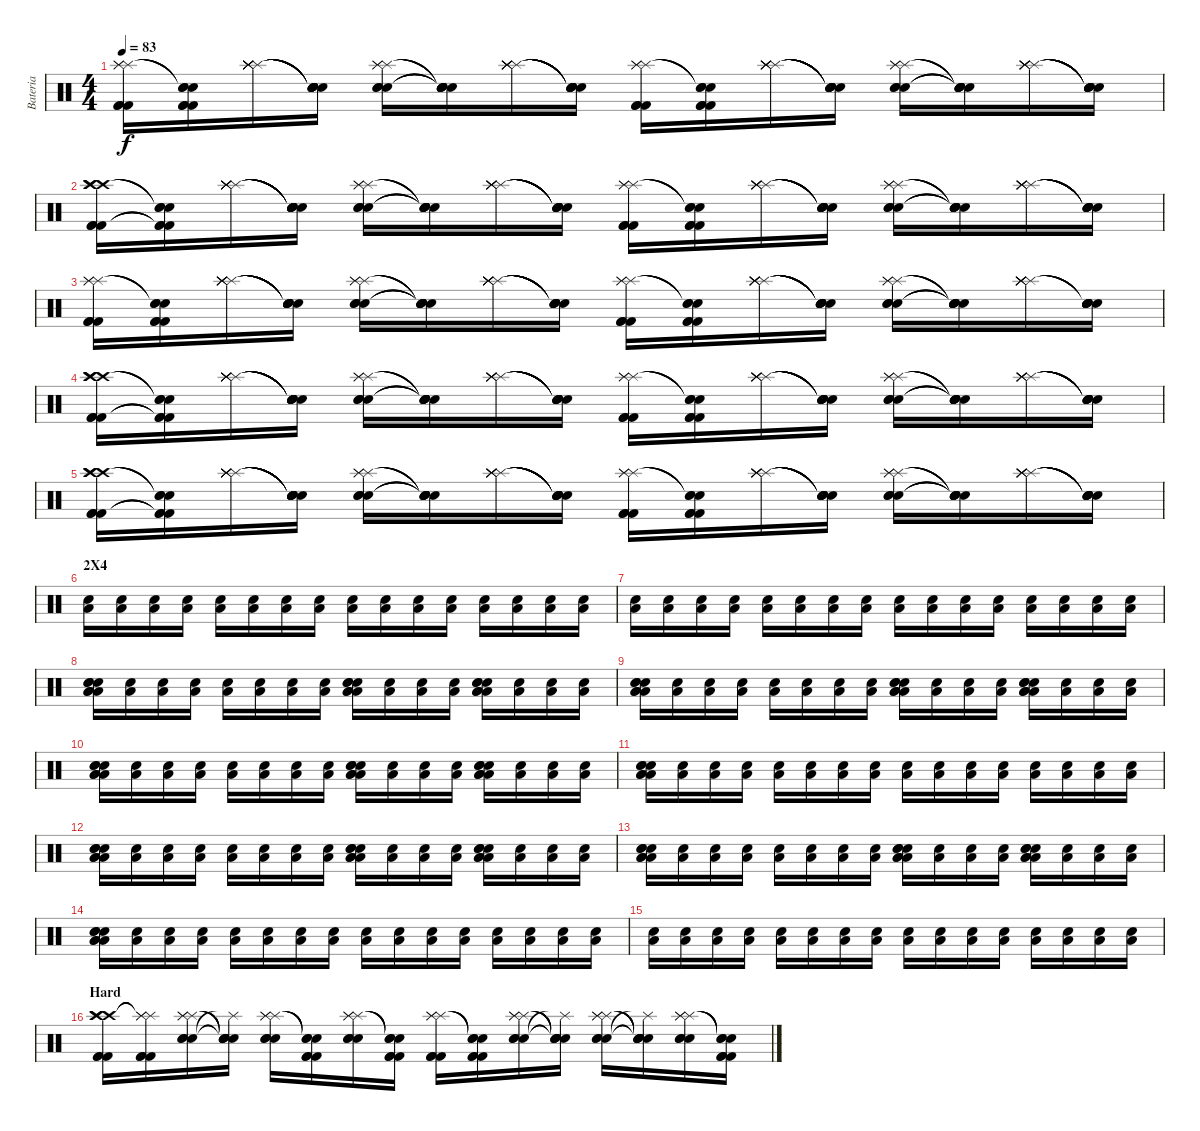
\track ("Bateria" "Bateria") {instrument percussion}
\staff {score}
\articulation defaults
\ts (4 4)
\tempo 83
\clef neutral
\ks c
("Splash (hit)" "Splash (hit)" "Splash (hit)" "Kick (hit) 2" "Kick (hit) 2" "Kick (hit) 2").16{dy f} ("Snare (hit)"{t} "Snare (hit)"{t} "Snare (hit)"{t} "Kick (hit) 2" "Kick (hit) 2" "Kick (hit) 2").16 ("Splash (hit)" "Splash (hit)" "Splash (hit)" "Splash (hit)" "Splash (hit)" "Splash (hit)").16 ("Snare (hit)"{t} "Snare (hit)"{t} "Snare (hit)"{t} "Snare (hit)"{t} "Snare (hit)"{t} "Snare (hit)"{t}).16 ("Electric Snare (hit)" "Electric Snare (hit)" "Electric Snare (hit)" "Splash (hit)" "Splash (hit)" "Splash (hit)").16 ("Snare (hit)"{t} "Snare (hit)"{t} "Snare (hit)"{t} "Snare (hit)"{t} "Snare (hit)"{t} "Snare (hit)"{t}).16 ("Splash (hit)" "Splash (hit)" "Splash (hit)" "Splash (hit)" "Splash (hit)" "Splash (hit)").16 ("Snare (hit)"{t} "Snare (hit)"{t} "Snare (hit)"{t} "Snare (hit)"{t} "Snare (hit)"{t} "Snare (hit)"{t}).16 ("Splash (hit)" "Splash (hit)" "Splash (hit)" "Kick (hit) 2" "Kick (hit) 2" "Kick (hit) 2").16 ("Snare (hit)"{t} "Snare (hit)"{t} "Snare (hit)"{t} "Kick (hit) 2" "Kick (hit) 2" "Kick (hit) 2").16 ("Splash (hit)" "Splash (hit)" "Splash (hit)" "Splash (hit)" "Splash (hit)" "Splash (hit)").16 ("Snare (hit)"{t} "Snare (hit)"{t} "Snare (hit)"{t} "Snare (hit)"{t} "Snare (hit)"{t} "Snare (hit)"{t}).16 ("Electric Snare (hit)" "Electric Snare (hit)" "Electric Snare (hit)" "Splash (hit)" "Splash (hit)" "Splash (hit)").16 ("Snare (hit)"{t} "Snare (hit)"{t} "Snare (hit)"{t} "Snare (hit)"{t} "Snare (hit)"{t} "Snare (hit)"{t}).16 ("Splash (hit)" "Splash (hit)" "Splash (hit)" "Splash (hit)" "Splash (hit)" "Splash (hit)").16 ("Snare (hit)"{t} "Snare (hit)"{t} "Snare (hit)"{t} "Snare (hit)"{t} "Snare (hit)"{t} "Snare (hit)"{t}).16 |
("Crash high (hit)" "Crash high (hit)" "Crash high (hit)" "Kick (hit) 2" "Kick (hit) 2" "Kick (hit) 2").16 ("Snare (hit)"{t} "Snare (hit)"{t} "Snare (hit)"{t} "Kick (hit) 2"{t} "Kick (hit) 2"{t} "Kick (hit) 2"{t}).16 ("Splash (hit)" "Splash (hit)" "Splash (hit)" "Splash (hit)" "Splash (hit)" "Splash (hit)").16 ("Snare (hit)"{t} "Snare (hit)"{t} "Snare (hit)"{t} "Snare (hit)"{t} "Snare (hit)"{t} "Snare (hit)"{t}).16 ("Electric Snare (hit)" "Electric Snare (hit)" "Electric Snare (hit)" "Splash (hit)" "Splash (hit)" "Splash (hit)").16 ("Snare (hit)"{t} "Snare (hit)"{t} "Snare (hit)"{t} "Snare (hit)"{t} "Snare (hit)"{t} "Snare (hit)"{t}).16 ("Splash (hit)" "Splash (hit)" "Splash (hit)" "Splash (hit)" "Splash (hit)" "Splash (hit)").16 ("Snare (hit)"{t} "Snare (hit)"{t} "Snare (hit)"{t} "Snare (hit)"{t} "Snare (hit)"{t} "Snare (hit)"{t}).16 ("Splash (hit)" "Splash (hit)" "Splash (hit)" "Kick (hit) 2" "Kick (hit) 2" "Kick (hit) 2").16 ("Snare (hit)"{t} "Snare (hit)"{t} "Snare (hit)"{t} "Kick (hit) 2" "Kick (hit) 2" "Kick (hit) 2").16 ("Splash (hit)" "Splash (hit)" "Splash (hit)" "Splash (hit)" "Splash (hit)" "Splash (hit)").16 ("Snare (hit)"{t} "Snare (hit)"{t} "Snare (hit)"{t} "Snare (hit)"{t} "Snare (hit)"{t} "Snare (hit)"{t}).16 ("Electric Snare (hit)" "Electric Snare (hit)" "Electric Snare (hit)" "Splash (hit)" "Splash (hit)" "Splash (hit)").16 ("Snare (hit)"{t} "Snare (hit)"{t} "Snare (hit)"{t} "Snare (hit)"{t} "Snare (hit)"{t} "Snare (hit)"{t}).16 ("Splash (hit)" "Splash (hit)" "Splash (hit)" "Splash (hit)" "Splash (hit)" "Splash (hit)").16 ("Snare (hit)"{t} "Snare (hit)"{t} "Snare (hit)"{t} "Snare (hit)"{t} "Snare (hit)"{t} "Snare (hit)"{t}).16 |
("Splash (hit)" "Splash (hit)" "Splash (hit)" "Kick (hit) 2" "Kick (hit) 2" "Kick (hit) 2").16 ("Snare (hit)"{t} "Snare (hit)"{t} "Snare (hit)"{t} "Kick (hit) 2" "Kick (hit) 2" "Kick (hit) 2").16 ("Splash (hit)" "Splash (hit)" "Splash (hit)" "Splash (hit)" "Splash (hit)" "Splash (hit)").16 ("Snare (hit)"{t} "Snare (hit)"{t} "Snare (hit)"{t} "Snare (hit)"{t} "Snare (hit)"{t} "Snare (hit)"{t}).16 ("Electric Snare (hit)" "Electric Snare (hit)" "Electric Snare (hit)" "Splash (hit)" "Splash (hit)" "Splash (hit)").16 ("Snare (hit)"{t} "Snare (hit)"{t} "Snare (hit)"{t} "Snare (hit)"{t} "Snare (hit)"{t} "Snare (hit)"{t}).16 ("Splash (hit)" "Splash (hit)" "Splash (hit)" "Splash (hit)" "Splash (hit)" "Splash (hit)").16 ("Snare (hit)"{t} "Snare (hit)"{t} "Snare (hit)"{t} "Snare (hit)"{t} "Snare (hit)"{t} "Snare (hit)"{t}).16 ("Splash (hit)" "Splash (hit)" "Splash (hit)" "Kick (hit) 2" "Kick (hit) 2" "Kick (hit) 2").16 ("Snare (hit)"{t} "Snare (hit)"{t} "Snare (hit)"{t} "Kick (hit) 2" "Kick (hit) 2" "Kick (hit) 2").16 ("Splash (hit)" "Splash (hit)" "Splash (hit)" "Splash (hit)" "Splash (hit)" "Splash (hit)").16 ("Snare (hit)"{t} "Snare (hit)"{t} "Snare (hit)"{t} "Snare (hit)"{t} "Snare (hit)"{t} "Snare (hit)"{t}).16 ("Electric Snare (hit)" "Electric Snare (hit)" "Electric Snare (hit)" "Splash (hit)" "Splash (hit)" "Splash (hit)").16 ("Snare (hit)"{t} "Snare (hit)"{t} "Snare (hit)"{t} "Snare (hit)"{t} "Snare (hit)"{t} "Snare (hit)"{t}).16 ("Splash (hit)" "Splash (hit)" "Splash (hit)" "Splash (hit)" "Splash (hit)" "Splash (hit)").16 ("Electric Snare (hit)" "Electric Snare (hit)" "Electric Snare (hit)" "Snare (hit)"{t} "Snare (hit)"{t} "Snare (hit)"{t}).16 |
("Crash high (hit)" "Crash high (hit)" "Crash high (hit)" "Kick (hit) 2" "Kick (hit) 2" "Kick (hit) 2").16 ("Snare (hit)"{t} "Snare (hit)"{t} "Snare (hit)"{t} "Kick (hit) 2"{t} "Kick (hit) 2"{t} "Kick (hit) 2"{t}).16 ("Splash (hit)" "Splash (hit)" "Splash (hit)" "Splash (hit)" "Splash (hit)" "Splash (hit)").16 ("Snare (hit)"{t} "Snare (hit)"{t} "Snare (hit)"{t} "Snare (hit)"{t} "Snare (hit)"{t} "Snare (hit)"{t}).16 ("Electric Snare (hit)" "Electric Snare (hit)" "Electric Snare (hit)" "Splash (hit)" "Splash (hit)" "Splash (hit)").16 ("Snare (hit)"{t} "Snare (hit)"{t} "Snare (hit)"{t} "Snare (hit)"{t} "Snare (hit)"{t} "Snare (hit)"{t}).16 ("Splash (hit)" "Splash (hit)" "Splash (hit)" "Splash (hit)" "Splash (hit)" "Splash (hit)").16 ("Snare (hit)"{t} "Snare (hit)"{t} "Snare (hit)"{t} "Snare (hit)"{t} "Snare (hit)"{t} "Snare (hit)"{t}).16 ("Splash (hit)" "Splash (hit)" "Splash (hit)" "Kick (hit) 2" "Kick (hit) 2" "Kick (hit) 2").16 ("Snare (hit)"{t} "Snare (hit)"{t} "Snare (hit)"{t} "Kick (hit) 2" "Kick (hit) 2" "Kick (hit) 2").16 ("Splash (hit)" "Splash (hit)" "Splash (hit)" "Splash (hit)" "Splash (hit)" "Splash (hit)").16 ("Snare (hit)"{t} "Snare (hit)"{t} "Snare (hit)"{t} "Snare (hit)"{t} "Snare (hit)"{t} "Snare (hit)"{t}).16 ("Electric Snare (hit)" "Electric Snare (hit)" "Electric Snare (hit)" "Splash (hit)" "Splash (hit)" "Splash (hit)").16 ("Snare (hit)"{t} "Snare (hit)"{t} "Snare (hit)"{t} "Snare (hit)"{t} "Snare (hit)"{t} "Snare (hit)"{t}).16 ("Splash (hit)" "Splash (hit)" "Splash (hit)" "Splash (hit)" "Splash (hit)" "Splash (hit)").16 ("Snare (hit)"{t} "Snare (hit)"{t} "Snare (hit)"{t} "Snare (hit)"{t} "Snare (hit)"{t} "Snare (hit)"{t}).16 |
("Crash high (hit)" "Crash high (hit)" "Crash high (hit)" "Kick (hit) 2" "Kick (hit) 2" "Kick (hit) 2").16 ("Snare (hit)"{t} "Snare (hit)"{t} "Snare (hit)"{t} "Kick (hit) 2"{t} "Kick (hit) 2"{t} "Kick (hit) 2"{t}).16 ("Splash (hit)" "Splash (hit)" "Splash (hit)" "Splash (hit)" "Splash (hit)" "Splash (hit)").16 ("Snare (hit)"{t} "Snare (hit)"{t} "Snare (hit)"{t} "Snare (hit)"{t} "Snare (hit)"{t} "Snare (hit)"{t}).16 ("Electric Snare (hit)" "Electric Snare (hit)" "Electric Snare (hit)" "Splash (hit)" "Splash (hit)" "Splash (hit)").16 ("Snare (hit)"{t} "Snare (hit)"{t} "Snare (hit)"{t} "Snare (hit)"{t} "Snare (hit)"{t} "Snare (hit)"{t}).16 ("Splash (hit)" "Splash (hit)" "Splash (hit)" "Splash (hit)" "Splash (hit)" "Splash (hit)").16 ("Snare (hit)"{t} "Snare (hit)"{t} "Snare (hit)"{t} "Snare (hit)"{t} "Snare (hit)"{t} "Snare (hit)"{t}).16 ("Splash (hit)" "Splash (hit)" "Splash (hit)" "Kick (hit) 2" "Kick (hit) 2" "Kick (hit) 2").16 ("Snare (hit)"{t} "Snare (hit)"{t} "Snare (hit)"{t} "Kick (hit) 2" "Kick (hit) 2" "Kick (hit) 2").16 ("Splash (hit)" "Splash (hit)" "Splash (hit)" "Splash (hit)" "Splash (hit)" "Splash (hit)").16 ("Snare (hit)"{t} "Snare (hit)"{t} "Snare (hit)"{t} "Snare (hit)"{t} "Snare (hit)"{t} "Snare (hit)"{t}).16 ("Electric Snare (hit)" "Electric Snare (hit)" "Electric Snare (hit)" "Splash (hit)" "Splash (hit)" "Splash (hit)").16 ("Snare (hit)"{t} "Snare (hit)"{t} "Snare (hit)"{t} "Snare (hit)"{t} "Snare (hit)"{t} "Snare (hit)"{t}).16 ("Splash (hit)" "Splash (hit)" "Splash (hit)" "Splash (hit)" "Splash (hit)" "Splash (hit)").16 ("Snare (hit)"{t} "Snare (hit)"{t} "Snare (hit)"{t} "Snare (hit)"{t} "Snare (hit)"{t} "Snare (hit)"{t}).16 |
\section ("" "2X4")
("Low Tom (hit)" "Electric Snare (hit)").16 ("Low Tom (hit)" "Electric Snare (hit)").16 ("Low Tom (hit)" "Electric Snare (hit)").16 ("Low Tom (hit)" "Electric Snare (hit)").16 ("Low Tom (hit)" "Electric Snare (hit)").16 ("Low Tom (hit)" "Electric Snare (hit)").16 ("Low Tom (hit)" "Electric Snare (hit)").16 ("Low Tom (hit)" "Electric Snare (hit)").16 ("Low Tom (hit)" "Electric Snare (hit)").16 ("Low Tom (hit)" "Electric Snare (hit)").16 ("Low Tom (hit)" "Electric Snare (hit)").16 ("Low Tom (hit)" "Electric Snare (hit)").16 ("Low Tom (hit)" "Electric Snare (hit)").16 ("Low Tom (hit)" "Electric Snare (hit)").16 ("Low Tom (hit)" "Electric Snare (hit)").16 ("Low Tom (hit)" "Electric Snare (hit)").16 |
("Low Tom (hit)" "Electric Snare (hit)").16 ("Low Tom (hit)" "Electric Snare (hit)").16 ("Low Tom (hit)" "Electric Snare (hit)").16 ("Low Tom (hit)" "Electric Snare (hit)").16 ("Low Tom (hit)" "Electric Snare (hit)").16 ("Low Tom (hit)" "Electric Snare (hit)").16 ("Low Tom (hit)" "Electric Snare (hit)").16 ("Low Tom (hit)" "Electric Snare (hit)").16 ("Low Tom (hit)" "Electric Snare (hit)").16 ("Low Tom (hit)" "Electric Snare (hit)").16 ("Low Tom (hit)" "Electric Snare (hit)").16 ("Low Tom (hit)" "Electric Snare (hit)").16 ("Low Tom (hit)" "Electric Snare (hit)").16 ("Low Tom (hit)" "Electric Snare (hit)").16 ("Low Tom (hit)" "Electric Snare (hit)").16 ("Low Tom (hit)" "Electric Snare (hit)").16 |
("Low Tom (hit)" "Low Tom (hit)" "Low Tom (hit)" "Electric Snare (hit)" "Electric Snare (hit)" "Electric Snare (hit)").16 ("Low Tom (hit)" "Electric Snare (hit)").16 ("Low Tom (hit)" "Electric Snare (hit)").16 ("Low Tom (hit)" "Electric Snare (hit)").16 ("Low Tom (hit)" "Electric Snare (hit)").16 ("Low Tom (hit)" "Electric Snare (hit)").16 ("Low Tom (hit)" "Electric Snare (hit)").16 ("Low Tom (hit)" "Electric Snare (hit)").16 ("Low Tom (hit)" "Low Tom (hit)" "Low Tom (hit)" "Electric Snare (hit)" "Electric Snare (hit)" "Electric Snare (hit)").16 ("Low Tom (hit)" "Electric Snare (hit)").16 ("Low Tom (hit)" "Electric Snare (hit)").16 ("Low Tom (hit)" "Electric Snare (hit)").16 ("Low Tom (hit)" "Low Tom (hit)" "Low Tom (hit)" "Electric Snare (hit)" "Electric Snare (hit)" "Electric Snare (hit)").16 ("Low Tom (hit)" "Electric Snare (hit)").16 ("Low Tom (hit)" "Electric Snare (hit)").16 ("Low Tom (hit)" "Electric Snare (hit)").16 |
("Low Tom (hit)" "Low Tom (hit)" "Low Tom (hit)" "Electric Snare (hit)" "Electric Snare (hit)" "Electric Snare (hit)").16 ("Low Tom (hit)" "Electric Snare (hit)").16 ("Low Tom (hit)" "Electric Snare (hit)").16 ("Low Tom (hit)" "Electric Snare (hit)").16 ("Low Tom (hit)" "Electric Snare (hit)").16 ("Low Tom (hit)" "Electric Snare (hit)").16 ("Low Tom (hit)" "Electric Snare (hit)").16 ("Low Tom (hit)" "Electric Snare (hit)").16 ("Low Tom (hit)" "Low Tom (hit)" "Low Tom (hit)" "Electric Snare (hit)" "Electric Snare (hit)" "Electric Snare (hit)").16 ("Low Tom (hit)" "Electric Snare (hit)").16 ("Low Tom (hit)" "Electric Snare (hit)").16 ("Low Tom (hit)" "Electric Snare (hit)").16 ("Low Tom (hit)" "Low Tom (hit)" "Low Tom (hit)" "Electric Snare (hit)" "Electric Snare (hit)" "Electric Snare (hit)").16 ("Low Tom (hit)" "Electric Snare (hit)").16 ("Low Tom (hit)" "Electric Snare (hit)").16 ("Low Tom (hit)" "Electric Snare (hit)").16 |
("Low Tom (hit)" "Low Tom (hit)" "Low Tom (hit)" "Electric Snare (hit)" "Electric Snare (hit)" "Electric Snare (hit)").16 ("Low Tom (hit)" "Electric Snare (hit)").16 ("Low Tom (hit)" "Electric Snare (hit)").16 ("Low Tom (hit)" "Electric Snare (hit)").16 ("Low Tom (hit)" "Electric Snare (hit)").16 ("Low Tom (hit)" "Electric Snare (hit)").16 ("Low Tom (hit)" "Electric Snare (hit)").16 ("Low Tom (hit)" "Electric Snare (hit)").16 ("Low Tom (hit)" "Low Tom (hit)" "Low Tom (hit)" "Electric Snare (hit)" "Electric Snare (hit)" "Electric Snare (hit)").16 ("Low Tom (hit)" "Electric Snare (hit)").16 ("Low Tom (hit)" "Electric Snare (hit)").16 ("Low Tom (hit)" "Electric Snare (hit)").16 ("Low Tom (hit)" "Low Tom (hit)" "Low Tom (hit)" "Electric Snare (hit)" "Electric Snare (hit)" "Electric Snare (hit)").16 ("Low Tom (hit)" "Electric Snare (hit)").16 ("Low Tom (hit)" "Electric Snare (hit)").16 ("Low Tom (hit)" "Electric Snare (hit)").16 |
("Low Tom (hit)" "Low Tom (hit)" "Low Tom (hit)" "Electric Snare (hit)" "Electric Snare (hit)" "Electric Snare (hit)").16 ("Low Tom (hit)" "Electric Snare (hit)").16 ("Low Tom (hit)" "Electric Snare (hit)").16 ("Low Tom (hit)" "Electric Snare (hit)").16 ("Low Tom (hit)" "Electric Snare (hit)").16 ("Low Tom (hit)" "Electric Snare (hit)").16 ("Low Tom (hit)" "Electric Snare (hit)").16 ("Low Tom (hit)" "Electric Snare (hit)").16 ("Low Tom (hit)" "Electric Snare (hit)").16 ("Low Tom (hit)" "Electric Snare (hit)").16 ("Low Tom (hit)" "Electric Snare (hit)").16 ("Low Tom (hit)" "Electric Snare (hit)").16 ("Low Tom (hit)" "Electric Snare (hit)").16 ("Low Tom (hit)" "Electric Snare (hit)").16 ("Low Tom (hit)" "Electric Snare (hit)").16 ("Low Tom (hit)" "Electric Snare (hit)").16 |
("Low Tom (hit)" "Low Tom (hit)" "Low Tom (hit)" "Electric Snare (hit)" "Electric Snare (hit)" "Electric Snare (hit)").16 ("Low Tom (hit)" "Electric Snare (hit)").16 ("Low Tom (hit)" "Electric Snare (hit)").16 ("Low Tom (hit)" "Electric Snare (hit)").16 ("Low Tom (hit)" "Electric Snare (hit)").16 ("Low Tom (hit)" "Electric Snare (hit)").16 ("Low Tom (hit)" "Electric Snare (hit)").16 ("Low Tom (hit)" "Electric Snare (hit)").16 ("Low Tom (hit)" "Low Tom (hit)" "Low Tom (hit)" "Electric Snare (hit)" "Electric Snare (hit)" "Electric Snare (hit)").16 ("Low Tom (hit)" "Electric Snare (hit)").16 ("Low Tom (hit)" "Electric Snare (hit)").16 ("Low Tom (hit)" "Electric Snare (hit)").16 ("Low Tom (hit)" "Low Tom (hit)" "Low Tom (hit)" "Electric Snare (hit)" "Electric Snare (hit)" "Electric Snare (hit)").16 ("Low Tom (hit)" "Electric Snare (hit)").16 ("Low Tom (hit)" "Electric Snare (hit)").16 ("Low Tom (hit)" "Electric Snare (hit)").16 |
("Low Tom (hit)" "Low Tom (hit)" "Low Tom (hit)" "Electric Snare (hit)" "Electric Snare (hit)" "Electric Snare (hit)").16 ("Low Tom (hit)" "Electric Snare (hit)").16 ("Low Tom (hit)" "Electric Snare (hit)").16 ("Low Tom (hit)" "Electric Snare (hit)").16 ("Low Tom (hit)" "Electric Snare (hit)").16 ("Low Tom (hit)" "Electric Snare (hit)").16 ("Low Tom (hit)" "Electric Snare (hit)").16 ("Low Tom (hit)" "Electric Snare (hit)").16 ("Low Tom (hit)" "Low Tom (hit)" "Low Tom (hit)" "Electric Snare (hit)" "Electric Snare (hit)" "Electric Snare (hit)").16 ("Low Tom (hit)" "Electric Snare (hit)").16 ("Low Tom (hit)" "Electric Snare (hit)").16 ("Low Tom (hit)" "Electric Snare (hit)").16 ("Low Tom (hit)" "Low Tom (hit)" "Low Tom (hit)" "Electric Snare (hit)" "Electric Snare (hit)" "Electric Snare (hit)").16 ("Low Tom (hit)" "Electric Snare (hit)").16 ("Low Tom (hit)" "Electric Snare (hit)").16 ("Low Tom (hit)" "Electric Snare (hit)").16 |
("Low Tom (hit)" "Low Tom (hit)" "Low Tom (hit)" "Electric Snare (hit)" "Electric Snare (hit)" "Electric Snare (hit)").16 ("Low Tom (hit)" "Electric Snare (hit)").16 ("Low Tom (hit)" "Electric Snare (hit)").16 ("Low Tom (hit)" "Electric Snare (hit)").16 ("Low Tom (hit)" "Electric Snare (hit)").16 ("Low Tom (hit)" "Electric Snare (hit)").16 ("Low Tom (hit)" "Electric Snare (hit)").16 ("Low Tom (hit)" "Electric Snare (hit)").16 ("Low Tom (hit)" "Electric Snare (hit)").16 ("Low Tom (hit)" "Electric Snare (hit)").16 ("Low Tom (hit)" "Electric Snare (hit)").16 ("Low Tom (hit)" "Electric Snare (hit)").16 ("Low Tom (hit)" "Electric Snare (hit)").16 ("Low Tom (hit)" "Electric Snare (hit)").16 ("Low Tom (hit)" "Electric Snare (hit)").16 ("Low Tom (hit)" "Electric Snare (hit)").16 |
("Low Tom (hit)" "Electric Snare (hit)").16 ("Low Tom (hit)" "Electric Snare (hit)").16 ("Low Tom (hit)" "Electric Snare (hit)").16 ("Low Tom (hit)" "Electric Snare (hit)").16 ("Low Tom (hit)" "Electric Snare (hit)").16 ("Low Tom (hit)" "Electric Snare (hit)").16 ("Low Tom (hit)" "Electric Snare (hit)").16 ("Low Tom (hit)" "Electric Snare (hit)").16 ("Low Tom (hit)" "Electric Snare (hit)").16 ("Low Tom (hit)" "Electric Snare (hit)").16 ("Low Tom (hit)" "Electric Snare (hit)").16 ("Low Tom (hit)" "Electric Snare (hit)").16 ("Low Tom (hit)" "Electric Snare (hit)").16 ("Low Tom (hit)" "Electric Snare (hit)").16 ("Low Tom (hit)" "Electric Snare (hit)").16 ("Low Tom (hit)" "Electric Snare (hit)").16 |
\section ("" "Hard")
("Crash high (hit)" "Crash high (hit)" "Crash high (hit)" "Kick (hit) 2" "Kick (hit) 2" "Kick (hit) 2").16 ("Splash (hit)"{t} "Splash (hit)"{t} "Splash (hit)"{t} "Kick (hit) 2" "Kick (hit) 2" "Kick (hit) 2").16 ("Splash (hit)" "Splash (hit)" "Splash (hit)" "Electric Snare (hit)" "Electric Snare (hit)" "Electric Snare (hit)").16 ("Snare (hit)"{t} "Snare (hit)"{t} "Snare (hit)"{t} "Snare (hit)"{t} "Snare (hit)"{t} "Splash (hit)"{t}).16 ("Splash (hit)" "Splash (hit)" "Splash (hit)" "Electric Snare (hit)" "Electric Snare (hit)" "Electric Snare (hit)").16 ("Snare (hit)"{t} "Snare (hit)"{t} "Snare (hit)"{t} "Kick (hit) 2" "Kick (hit) 2" "Kick (hit) 2").16 ("Splash (hit)" "Splash (hit)" "Splash (hit)" "Electric Snare (hit)" "Electric Snare (hit)" "Electric Snare (hit)").16 ("Snare (hit)"{t} "Snare (hit)"{t} "Snare (hit)"{t} "Kick (hit) 2" "Kick (hit) 2" "Kick (hit) 2").16 ("Splash (hit)" "Splash (hit)" "Splash (hit)" "Kick (hit) 2" "Kick (hit) 2" "Kick (hit) 2").16 ("Snare (hit)"{t} "Snare (hit)"{t} "Snare (hit)"{t} "Kick (hit) 2" "Kick (hit) 2" "Kick (hit) 2").16 ("Splash (hit)" "Splash (hit)" "Splash (hit)" "Electric Snare (hit)" "Electric Snare (hit)" "Electric Snare (hit)").16 ("Snare (hit)"{t} "Snare (hit)"{t} "Snare (hit)"{t} "Snare (hit)"{t} "Snare (hit)"{t} "Splash (hit)"{t}).16 ("Splash (hit)" "Splash (hit)" "Splash (hit)" "Electric Snare (hit)" "Electric Snare (hit)" "Electric Snare (hit)").16 ("Snare (hit)"{t} "Snare (hit)"{t} "Snare (hit)"{t} "Snare (hit)"{t} "Snare (hit)"{t} "Splash (hit)"{t}).16 ("Splash (hit)" "Splash (hit)" "Splash (hit)" "Electric Snare (hit)" "Electric Snare (hit)" "Electric Snare (hit)").16 ("Snare (hit)"{t} "Snare (hit)"{t} "Snare (hit)"{t} "Kick (hit) 2" "Kick (hit) 2" "Kick (hit) 2").16
